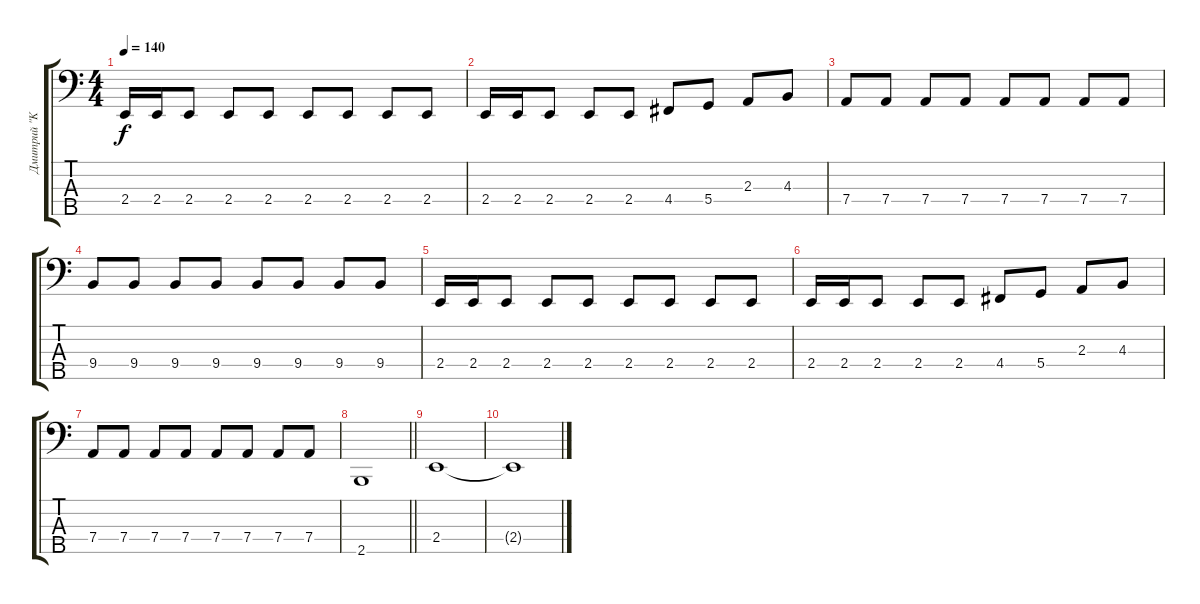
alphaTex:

\track ("Дмитрий \"Kawazu\" Голяшев" "Дмитрий \"K") {instrument electricbassfinger}
\staff {score tabs}
\tuning (F2 C2 G1 D1 A0) {hide}
\ts (4 4)
\tempo 140
\clef f4
\ks c
2.4.16{dy f} 2.4.16 2.4.8 2.4.8 2.4.8 2.4.8 2.4.8 2.4.8 2.4.8 |
2.4.16 2.4.16 2.4.8 2.4.8 2.4.8 4.4.8 5.4.8 2.3.8 4.3.8 |
7.4.8 7.4.8 7.4.8 7.4.8 7.4.8 7.4.8 7.4.8 7.4.8 |
9.4.8 9.4.8 9.4.8 9.4.8 9.4.8 9.4.8 9.4.8 9.4.8 |
2.4.16 2.4.16 2.4.8 2.4.8 2.4.8 2.4.8 2.4.8 2.4.8 2.4.8 |
2.4.16 2.4.16 2.4.8 2.4.8 2.4.8 4.4.8 5.4.8 2.3.8 4.3.8 |
7.4.8 7.4.8 7.4.8 7.4.8 7.4.8 7.4.8 7.4.8 7.4.8 |
\barLineRight lightlight
2.5.1 |
2.4.1 |
2.4{t}.1
